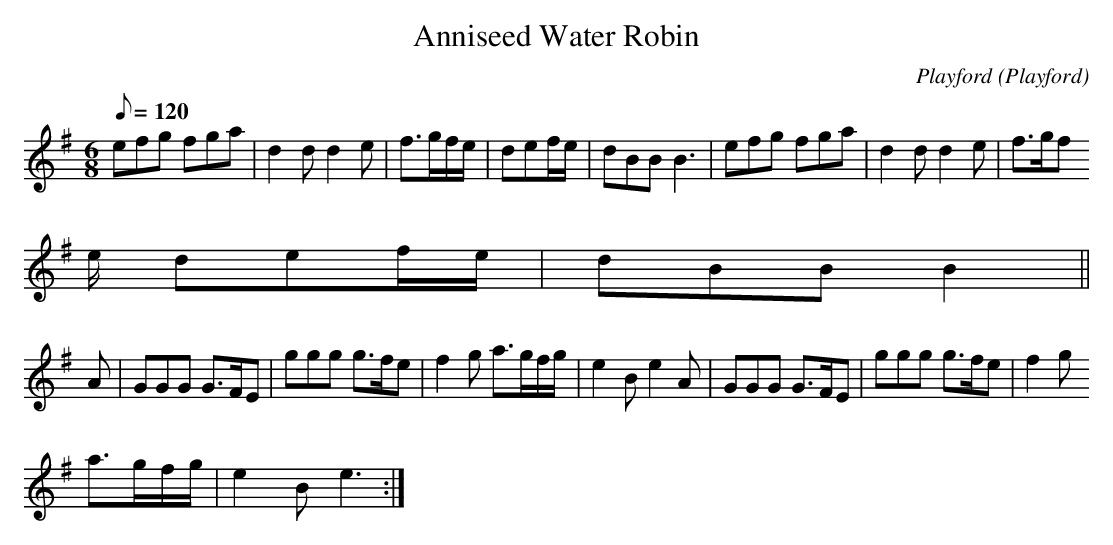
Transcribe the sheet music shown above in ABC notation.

X:1
T:Anniseed Water Robin
M:6/8
L:1/8
Q:120
C:Playford
O:Playford
K:G
efg fga| d2 d d2 e| f>gf/2e/2| def/2e/2|dBB B3| efg fga| d2 d d2 e |f>gf
/2e/2 def/2e/2|dBB B2||
A|GGG G>FE| ggg g>fe| f2 g a>gf/2g/2|e2 B e2 A|GGG G>FE| ggg g>fe | f2 g
 a>gf/2g/2|e2 B e3:|
